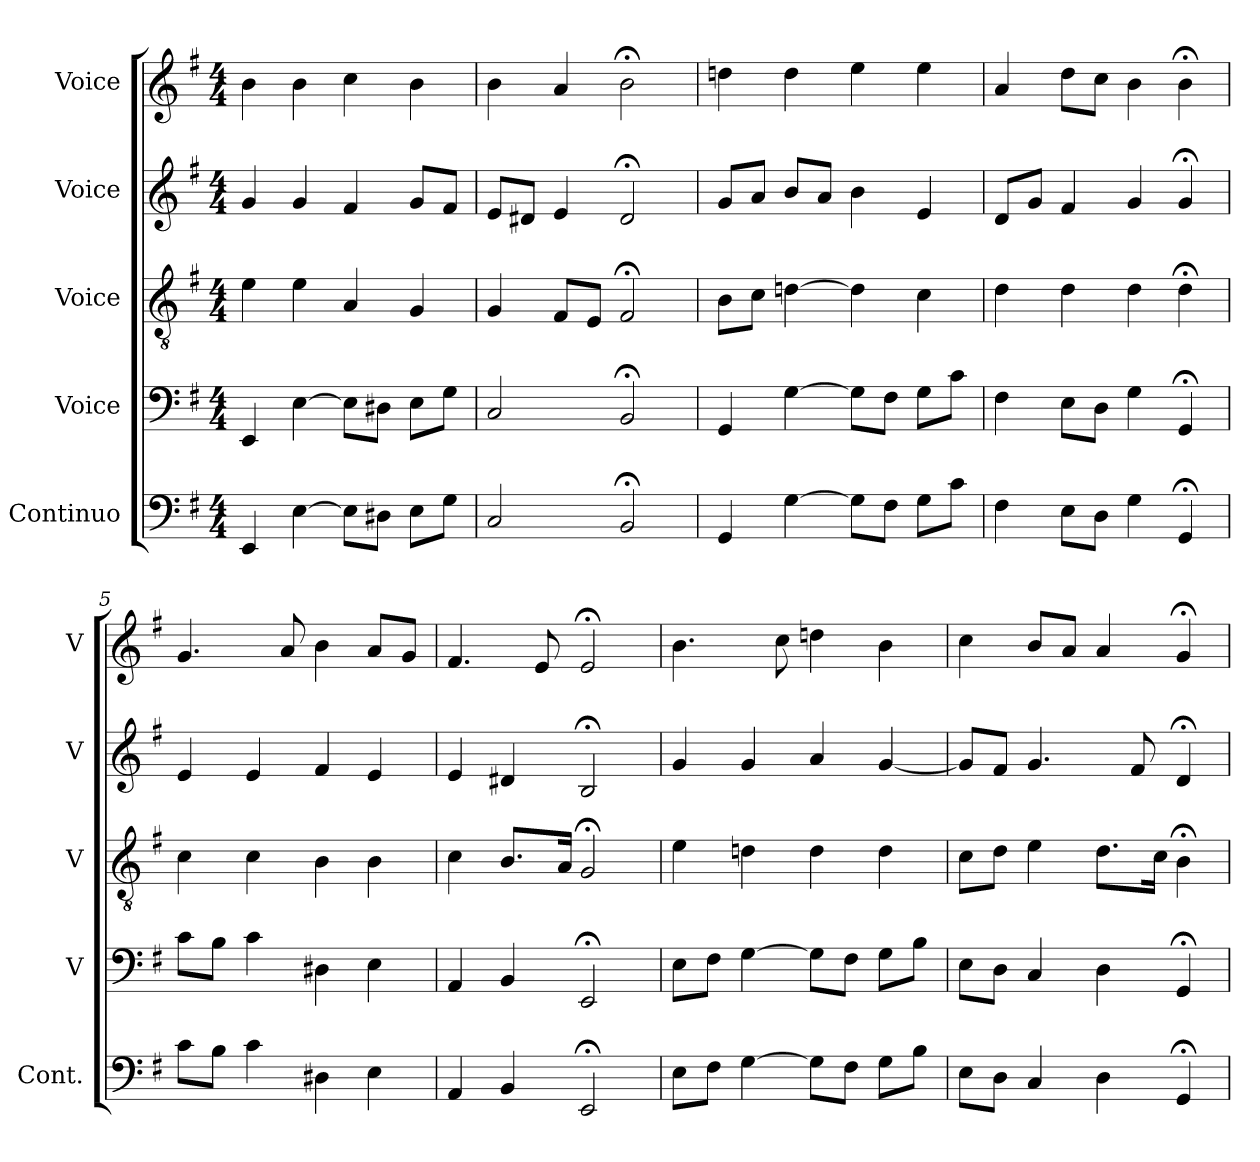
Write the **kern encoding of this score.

**kern	**kern	**kern	**kern	**kern
*part5	*part4	*part3	*part2	*part1
*staff5	*staff4	*staff3	*staff2	*staff1
*I"Continuo	*I"Voice	*I"Voice	*I"Voice	*I"Voice
*I'Cont.	*I'V	*I'V	*I'V	*I'V
*clefF4	*clefF4	*clefGv2	*clefG2	*clefG2
*ITrd7c12	*	*	*	*
*k[f#]	*k[f#]	*k[f#]	*k[f#]	*k[f#]
*M4/4	*M4/4	*M4/4	*M4/4	*M4/4
=1	=1	=1	=1	=1
4EEE/	4EE/	4e\	4g/	4b\
[4EE\	[4E\	4e\	4g/	4b\
8EE\L]	8E\L]	4A/	4f#/	4cc\
8DD#X\J	8D#X\J	.	.	.
8EE\L	8E\L	4G/	8g/L	4b\
8GG\J	8G\J	.	8f#/J	.
=2	=2	=2	=2	=2
2CC/	2C/	4G/	8e/L	4b\
.	.	.	8d#X/J	.
.	.	8F#/L	4e/	4a/
.	.	8E/J	.	.
2BBB;</	2BB;</	2F#;</	2d#;</	2b;<\
=3	=3	=3	=3	=3
4GGG/	4GG/	8B\L	8g/L	4ddn\
.	.	8c\J	8a/J	.
[4GG\	[4G\	[4dn\	8b/L	4dd\
.	.	.	8a/J	.
8GG\L]	8G\L]	4d\]	4b\	4ee\
8FF#\J	8F#\J	.	.	.
8GG\L	8G\L	4c\	4e/	4ee\
8C\J	8c\J	.	.	.
=4	=4	=4	=4	=4
4FF#\	4F#\	4d\	8d/L	4a/
.	.	.	8g/J	.
8EE\L	8E\L	4d\	4f#/	8dd\L
8DD\J	8D\J	.	.	8cc\J
4GG\	4G\	4d\	4g/	4b\
4GGG;</	4GG;</	4d;<\	4g;</	4b;<\
=5	=5	=5	=5	=5
8C\L	8c\L	4c\	4e/	4.g/
8BB\J	8B\J	.	.	.
4C\	4c\	4c\	4e/	.
.	.	.	.	8a/
4DD#X\	4D#X\	4B\	4f#/	4b\
4EE\	4E\	4B\	4e/	8a/L
.	.	.	.	8g/J
!!LO:LB:g=z
=6	=6	=6	=6	=6
4AAA/	4AA/	4c\	4e/	4.f#/
4BBB/	4BB/	8.B/L	4d#X/	.
.	.	.	.	8e/
.	.	16A/Jk	.	.
2EEE;</	2EE;</	2G;</	2B;</	2e;</
=7	=7	=7	=7	=7
8EE\L	8E\L	4e\	4g/	4.b\
8FF#\J	8F#\J	.	.	.
[4GG\	[4G\	4dn\	4g/	.
.	.	.	.	8cc\
8GG\L]	8G\L]	4d\	4a/	4ddn\
8FF#\J	8F#\J	.	.	.
8GG\L	8G\L	4d\	[4g/	4b\
8BB\J	8B\J	.	.	.
=8	=8	=8	=8	=8
8EE\L	8E\L	8c\L	8g/L]	4cc\
8DD\J	8D\J	8d\J	8f#/J	.
4CC/	4C/	4e\	4.g/	8b/L
.	.	.	.	8a/J
4DD\	4D\	8.d\L	.	4a/
.	.	.	8f#/	.
.	.	16c\Jk	.	.
4GGG;</	4GG;</	4B;<\	4d;</	4g;</
=	=	=	=	=
*-	*-	*-	*-	*-
